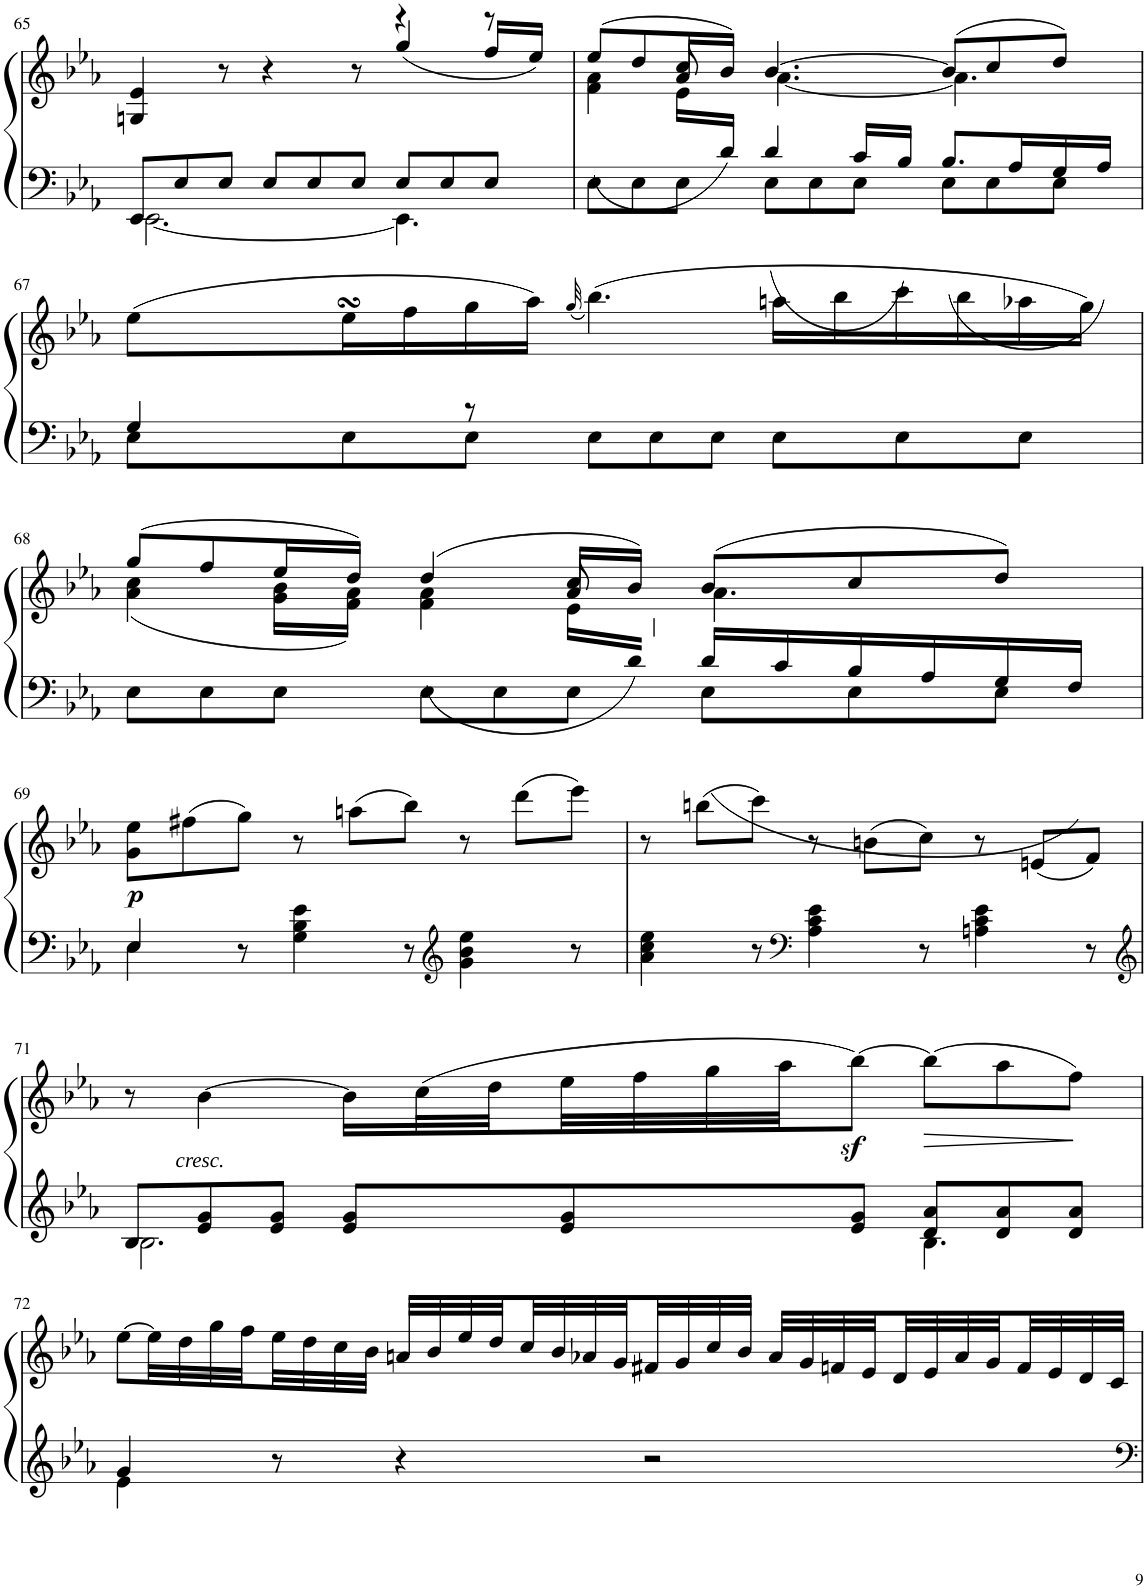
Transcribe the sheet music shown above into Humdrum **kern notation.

**kern	**kern	**dynam
*part1	*part1	*part1
*staff2	*staff1	*staff1/2
*I"Piano	*	*
*I'Pno	*	*
!!LO:PB:g=z
*clefF4	*clefG2	*
*k[b-e-a-]	*k[b-e-a-]	*
*M9/8	*M9/8	*
=65	=65	=65
*^	*^	*
8EE-/L	[2.EE-\	4Gn/ 4e-/	2.ryy	.
8E-/	.	.	.	.
8E-/J	.	8r	.	.
8E-/L	.	4r	.	.
8E-/	.	.	.	.
8E-/J	.	8r	.	.
8E-/L	4.EE-\]	4r	(4gg/	.
8E-/	.	.	.	.
8E-/J	.	8r	16ff/LL	.
.	.	.	16ee-/JJ)	.
=66	=66	=66	=66	=66
*	*	*	*^	*
16ryy	8E-\L	(8ee-/L	(4f\ 4a-\	4ryy	.
.	8E-\	8dd/	.	.	.
.	8E-\J	16cc/L	16e-\LL	8a-/	.
16d/JJ)	.	16b-/JJ)	2ryy	.	.
4d/	8E-\L	[4.b-/	.	[4.a-\	.
.	8E-\	.	.	.	.
16c/LL	8E-\J	.	.	.	.
16B-/JJ	.	.	.	.	.
8.B-/L	8E-\L	(8b-/L]	.	4.a-\]	.
.	.	.	4ryy	.	.
.	8E-\	8cc/	.	.	.
16A-/L	.	.	.	.	.
16G/	8E-\J	8dd/J)	.	.	.
16A-/JJ	.	.	16ryy	.	.
*	*	*	*v	*v	*
!!LO:LB:g=z
=67	=67	=67	=67	=67
4G/	8E-\L	(8ee-\L	16ryy	.
*	*	*	*Xtuplet	*
.	.	.	48ff!	.
.	.	.	48ee-!	.
.	.	.	48dd!	.
.	8E-\	16ee-sSSs\L	1ryy	.
.	.	16ff\	.	.
8r	8E-\J	16gg\	.	.
.	.	16aa-\JJ)	.	.
.	.	(32qgg/	.	.
8E-\L	2.ryy	(4.bb-\)	.	.
8E-\	.	.	.	.
8E-\J	.	.	.	.
8E-\L	.	16aan\LL	.	.
.	.	16bb-\	.	.
8E-\	.	16ccc\	.	.
.	.	16bb-\	.	.
8E-\J	.	16aa-X\	.	.
.	.	16gg\JJ)	.	.
!!LO:LB:g=z
=68	=68	=68	=68	=68
*	*	*	*^	*
8.ryy	8E-\L	(8gg/L	(4a-\ 4cc\	8ryy	.
*	*	*	*v	*v	*
.	8E-\	8ff/	.	.
.	8E-\J	16ee-/L	16g\ 16b-\LL	.
.	.	16dd/JJ)	16f\ 16a-\JJ)	.
.	8E-\L	(4dd/	(4f\ 4a-\	.
.	8E-\	.	.	.
*	*	*	*^	*
.	8E-\J	16cc/LL	16e-\LL	8a-/	.
16d/JJ)	.	16b-/JJ)	4..ryy	.	.
16d/LL	8E-\L	(8b-/L	.	4.a-\	.
16c/	.	.	.	.	.
16B-/	8E-\	8cc/	.	.	.
16A-/	.	.	.	.	.
16G/	8E-\J	8dd/J)	.	.	.
16F/JJ	.	.	.	.	.
*	*	*v	*v	*v	*
!!LO:LB:g=z
=69	=69	=69	=69
!	!	!	!LO:DY:b
4E-/	4E-\	8g\ 8ee-\L	p
.	.	(8ff#X\	.
8r	2..ryy	8gg\J)	.
4G\ 4B-\ 4e-\	.	8r	.
.	.	(8aan\L	.
8r	.	8bb-\J)	.
*clefG2	*	*	*
4g\ 4b-\ 4ee-\	.	8r	.
.	.	(8ddd\L	.
8r	.	8eee-\J)	.
*v	*v	*	*
=70	=70	=70
4a-\ 4cc\ 4ee-\	8r	.
.	(8bbn\L	.
8r	8ccc\J)	.
*clefF4	*	*
4A-\ 4c\ 4e-\	8r	.
.	(8bn\L	.
8r	8cc\J)	.
4An\ 4c\ 4e-\	8r	.
.	(8en/L	.
8r	8f/J)	.
!!LO:LB:g=z
=71	=71	=71
*clefG2	*	*
*^	*	*
8B-/L	2.B-\	8r	.
!	!	!	!LO:DY:b
8e-/ 8g/	.	[4b-\	other-dynamics
8e-/ 8g/J	.	.	.
8e-/ 8g/L	.	16b-\LL]	.
.	.	(32cc\L	.
.	.	32dd\	.
8e-/ 8g/	.	32ee-\	.
.	.	32ff\	.
.	.	32gg\	.
.	.	32aa-\JJ	.
8e-/ 8g/J	.	[8bb-z<\J)	.
!	!	!	!LO:HP:b
8d/ 8a-/L	4.B-\	(8bb-\L]	>
8d/ 8a-/	.	8aa-\	.
8d/ 8a-/J	.	8ff\J)	]
!!LO:LB:g=z
=72	=72	=72	=72
4g/	4e-\	[8ee-\L	.
.	.	32ee-\LL]	.
.	.	32dd\	.
.	.	32gg\	.
.	.	32ff\	.
8r	2..ryy	32ee-\	.
.	.	32dd\	.
.	.	32cc\	.
.	.	32b-\JJJ	.
4r	.	32an/LLL	.
.	.	32b-/	.
.	.	32ee-/	.
.	.	32dd/	.
.	.	32cc/	.
.	.	32b-/	.
.	.	32a-X/	.
.	.	32g/	.
2r	.	32f#X/	.
.	.	32g/	.
.	.	32cc/	.
.	.	32b-/JJJ	.
.	.	32a-/LLL	.
.	.	32g/	.
.	.	32fn/	.
.	.	32e-/	.
.	.	32d/	.
.	.	32e-/	.
.	.	32a-/	.
.	.	32g/	.
.	.	32f/	.
.	.	32e-/	.
.	.	32d/	.
.	.	32c/JJJ	.
*v	*v	*	*
=	=	=
*-	*-	*-
